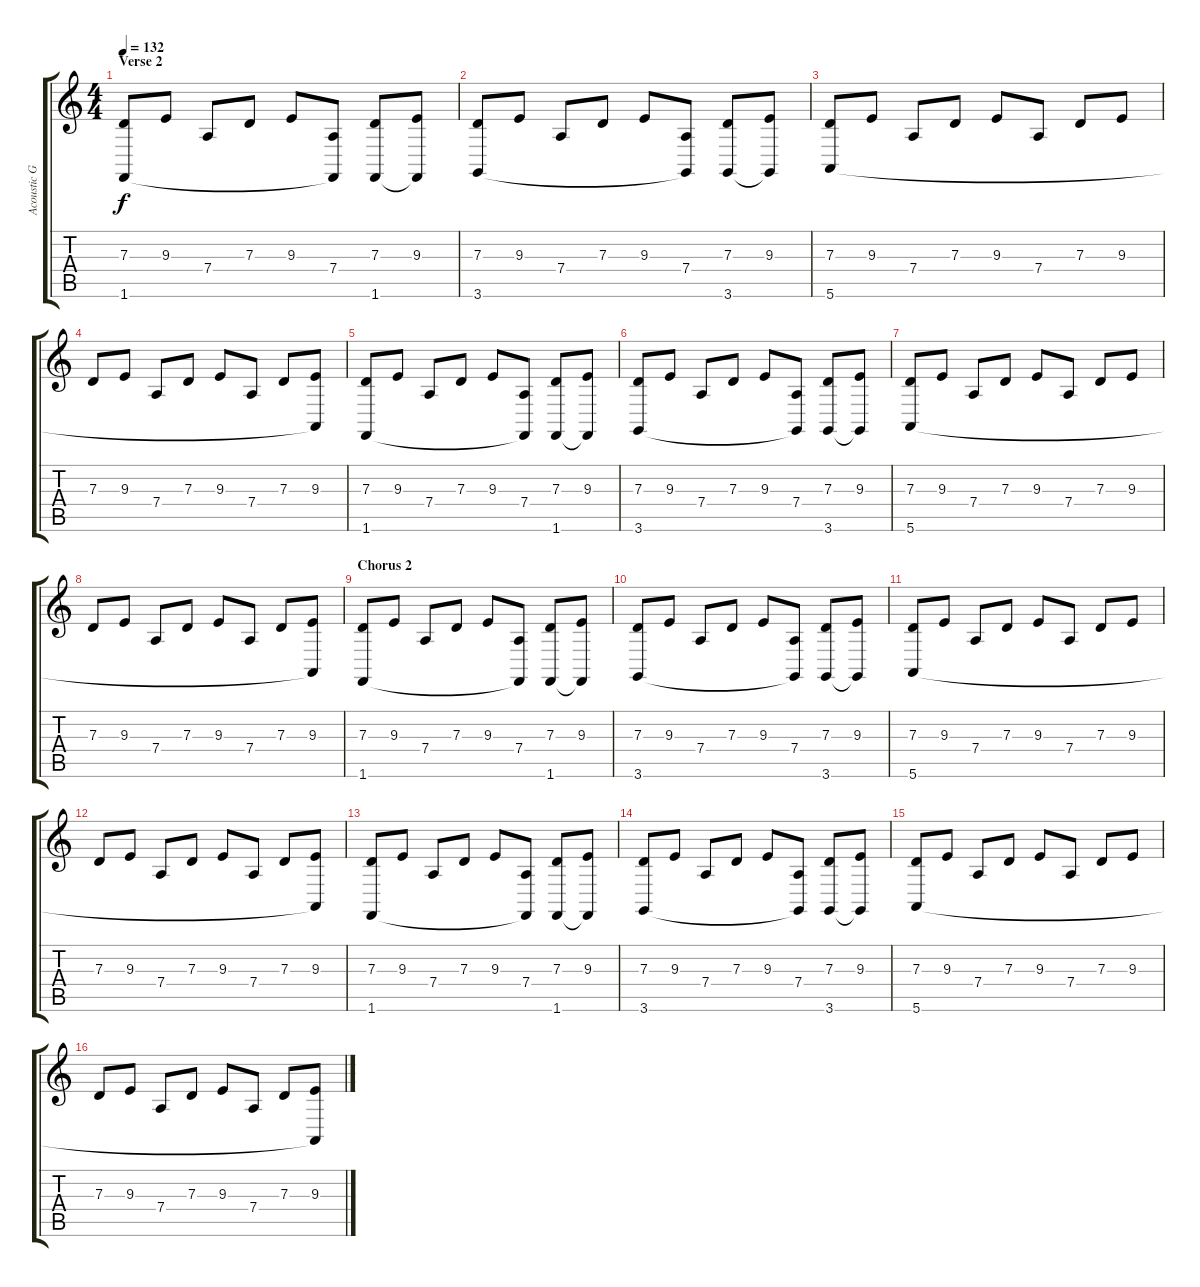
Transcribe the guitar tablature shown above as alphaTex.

\track ("Acoustic Grand Piano" "Acoustic G") {instrument acousticgrandpiano}
\staff {score tabs}
\tuning (E4 B3 G3 D3 A2 E2) {hide}
\ts (4 4)
\section ("" "Verse 2")
\tempo 132
\clef g2
\ks c
(7.3 1.6).8{dy f} 9.3.8 7.4.8 7.3.8 9.3.8 (7.4 1.6{t}).8 (7.3 1.6).8 (9.3 1.6{t}).8 |
(7.3 3.6).8 9.3.8 7.4.8 7.3.8 9.3.8 (7.4 3.6{t}).8 (7.3 3.6).8 (9.3 3.6{t}).8 |
(7.3 5.6).8 9.3.8 7.4.8 7.3.8 9.3.8 7.4.8 7.3.8 9.3.8 |
7.3.8 9.3.8 7.4.8 7.3.8 9.3.8 7.4.8 7.3.8 (9.3 5.6{t}).8 |
(7.3 1.6).8 9.3.8 7.4.8 7.3.8 9.3.8 (7.4 1.6{t}).8 (7.3 1.6).8 (9.3 1.6{t}).8 |
(7.3 3.6).8 9.3.8 7.4.8 7.3.8 9.3.8 (7.4 3.6{t}).8 (7.3 3.6).8 (9.3 3.6{t}).8 |
(7.3 5.6).8 9.3.8 7.4.8 7.3.8 9.3.8 7.4.8 7.3.8 9.3.8 |
7.3.8 9.3.8 7.4.8 7.3.8 9.3.8 7.4.8 7.3.8 (9.3 5.6{t}).8 |
\section ("" "Chorus 2")
(7.3 1.6).8 9.3.8 7.4.8 7.3.8 9.3.8 (7.4 1.6{t}).8 (7.3 1.6).8 (9.3 1.6{t}).8 |
(7.3 3.6).8 9.3.8 7.4.8 7.3.8 9.3.8 (7.4 3.6{t}).8 (7.3 3.6).8 (9.3 3.6{t}).8 |
(7.3 5.6).8 9.3.8 7.4.8 7.3.8 9.3.8 7.4.8 7.3.8 9.3.8 |
7.3.8 9.3.8 7.4.8 7.3.8 9.3.8 7.4.8 7.3.8 (9.3 5.6{t}).8 |
(7.3 1.6).8 9.3.8 7.4.8 7.3.8 9.3.8 (7.4 1.6{t}).8 (7.3 1.6).8 (9.3 1.6{t}).8 |
(7.3 3.6).8 9.3.8 7.4.8 7.3.8 9.3.8 (7.4 3.6{t}).8 (7.3 3.6).8 (9.3 3.6{t}).8 |
(7.3 5.6).8 9.3.8 7.4.8 7.3.8 9.3.8 7.4.8 7.3.8 9.3.8 |
7.3.8 9.3.8 7.4.8 7.3.8 9.3.8 7.4.8 7.3.8 (9.3 5.6{t}).8
